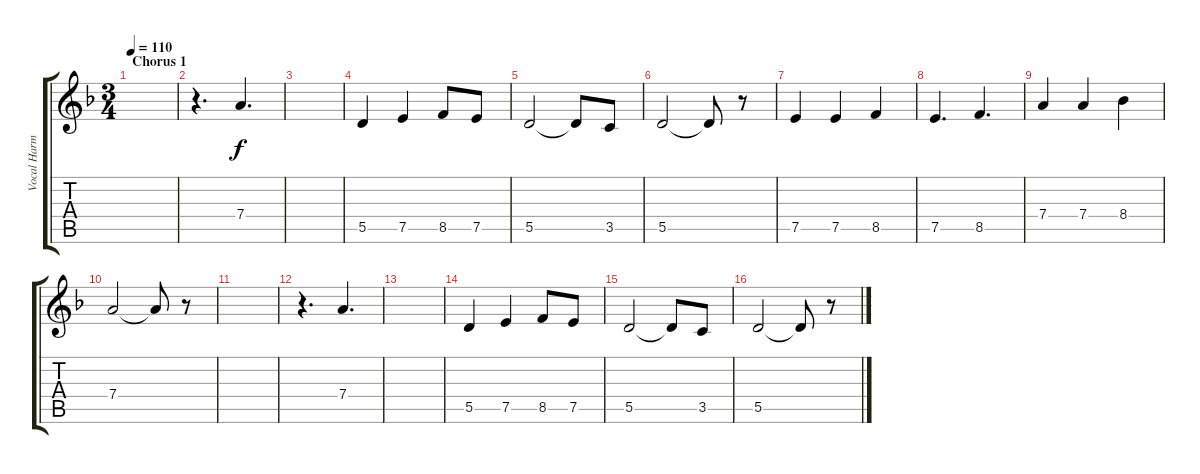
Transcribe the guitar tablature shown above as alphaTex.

\track ("Vocal Harmony" "Vocal Harm") {instrument piccolo}
\staff {score tabs}
\tuning (E5 B4 G4 D4 A3 E3) {hide}
\ts (3 4)
\section ("" "Chorus 1")
\tempo 110
\clef g2
\ks dminor
|
r.4{d} 7.4.4{d} |
|
5.5.4 7.5.4 8.5.8 7.5.8 |
5.5.2 5.5{t}.8 3.5.8 |
5.5.2 5.5{t}.8 r.8 |
7.5.4 7.5.4 8.5.4 |
7.5.4{d} 8.5.4{d} |
7.4.4 7.4.4 8.4.4 |
7.4.2 7.4{t}.8 r.8 |
|
r.4{d} 7.4.4{d} |
|
5.5.4 7.5.4 8.5.8 7.5.8 |
5.5.2 5.5{t}.8 3.5.8 |
5.5.2 5.5{t}.8 r.8
